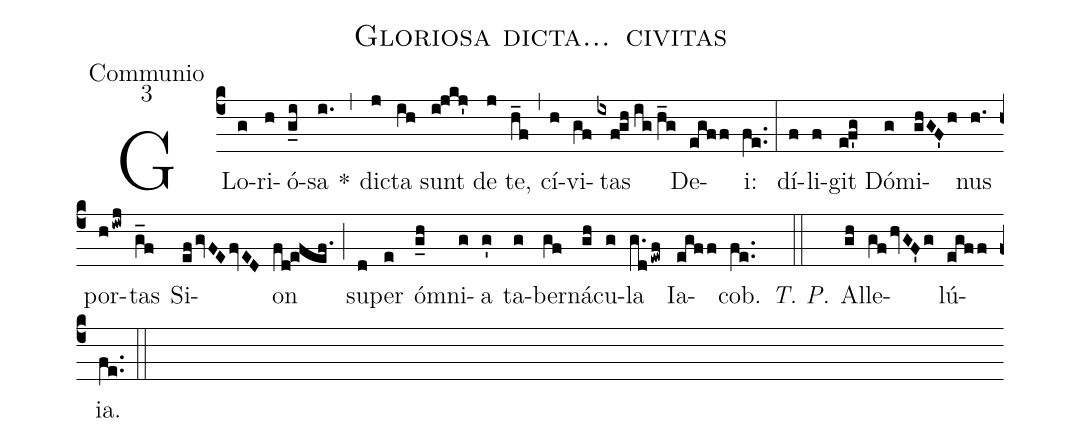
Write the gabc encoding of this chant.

name:Gloriosa dicta... civitas;
office-part:Communio;
mode:3;
%%
(c4)GLo(g)ri(h)ó(g_i)sa(i.) *(,) di(j)cta(ih) sunt(i!jkj') de(j) te,(h_f) (,) cí(h)vi(gf)tas(ixfgh//ig//h_g) De(egff)i:(fe..) (:) dí(f)li(f)git(ef'g) Dó(g)mi(ghGF'h)nus(h.) por(hiwj)tas(g_f) Si(efgvFEfvED)on(fd!efef.) (;) su(d)per(e) óm(g_h)ni(g)a(g') ta(g)ber(gf)ná(gh)cu(g)la(g.d/ewf) Ia(egff)cob.(fe..) <i>T. P.</i>(::) Al(gh)le(gfhvGF'g)lú(egff)ia.(fe..) (::)
